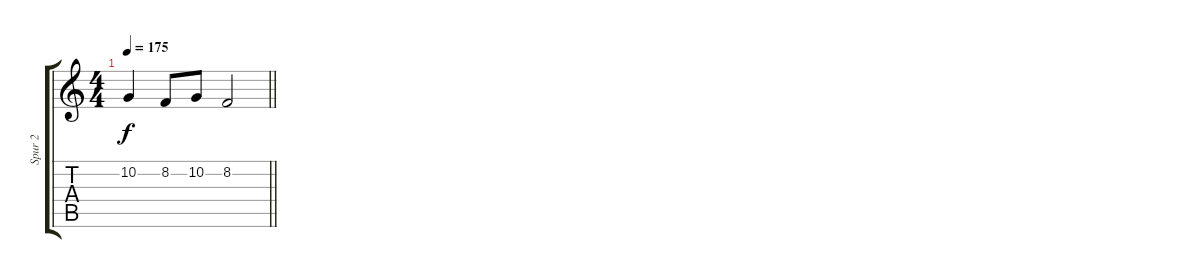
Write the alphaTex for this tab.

\track ("Spur 2" "Spur 2") {instrument accordion}
\staff {score tabs}
\tuning (D4 A3 F3 C3 G2 D2) {hide}
\ts (4 4)
\tempo 175
\clef g2
\barLineRight lightlight
\ks c
10.2.4{dy f} 8.2.8 10.2.8 8.2.2
